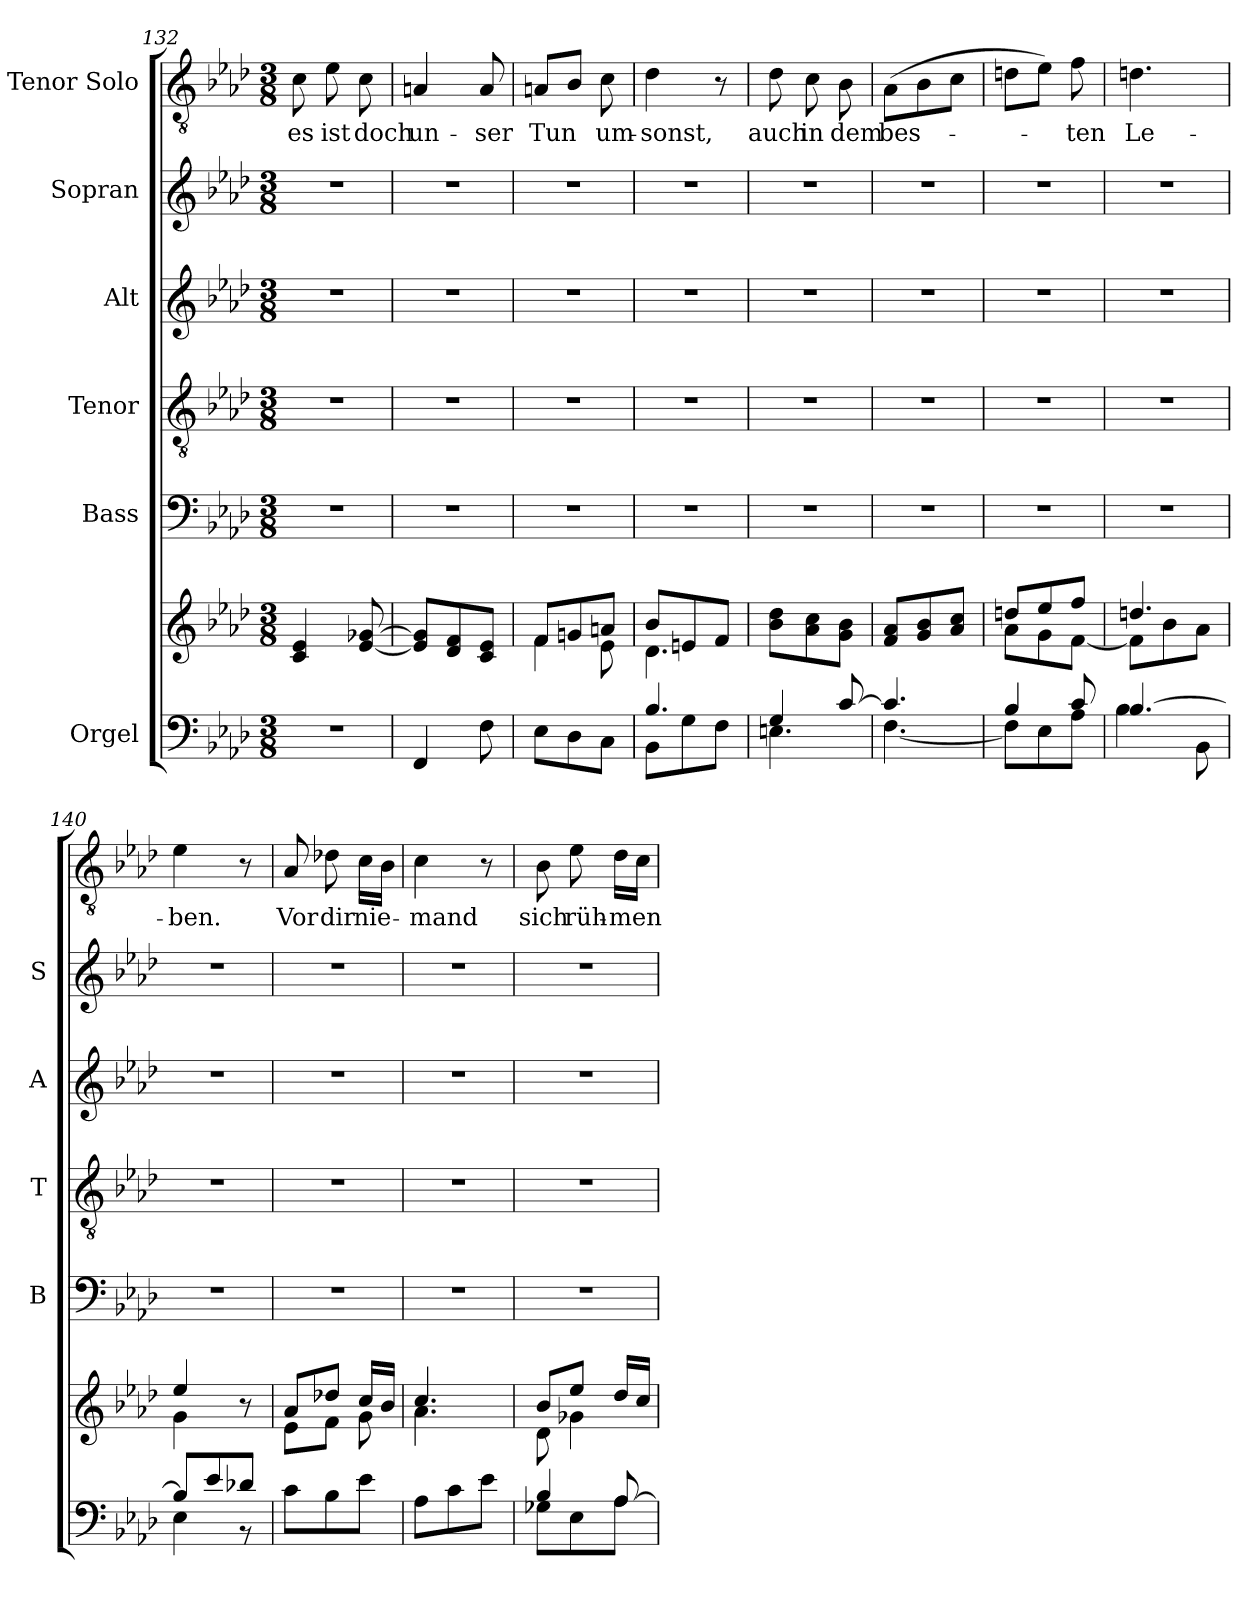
**kern	**kern	**kern	**kern	**kern	**kern	**kern	**text
*part6	*part6	*part5	*part4	*part3	*part2	*part1	*part1
*staff7	*staff6	*staff5	*staff4	*staff3	*staff2	*staff1	*staff1
*I"Orgel	*	*I"Bass	*I"Tenor	*I"Alt	*I"Sopran	*I"Tenor Solo	*
*	*	*I'B	*I'T	*I'A	*I'S	*	*
*clefF4	*clefG2	*clefF4	*clefGv2	*clefG2	*clefG2	*clefGv2	*
*k[b-e-a-d-]	*k[b-e-a-d-]	*k[b-e-a-d-]	*k[b-e-a-d-]	*k[b-e-a-d-]	*k[b-e-a-d-]	*k[b-e-a-d-]	*
*M3/8	*M3/8	*M3/8	*M3/8	*M3/8	*M3/8	*M3/8	*
=132	=132	=132	=132	=132	=132	=132	=132
4.r	4c/ 4e-/	4.r	4.r	4.r	4.r	8c\	es
.	.	.	.	.	.	8e-\	ist
.	[8e-/ [8g-X/	.	.	.	.	8c\	doch
=133	=133	=133	=133	=133	=133	=133	=133
4FF/	8e-/] 8g-/]L	4.r	4.r	4.r	4.r	4An/	un-
.	8d-/ 8f/	.	.	.	.	.	.
8F\	8c/ 8e-/J	.	.	.	.	8A/	-ser
=134	=134	=134	=134	=134	=134	=134	=134
*	*^	*	*	*	*	*	*
8E-\L	8f/L	4f\	4.r	4.r	4.r	4.r	8An/L	Tun
8D-\	8gn/	.	.	.	.	.	8B-/J	.
8C\J	8an/J	8e-\	.	.	.	.	8c\	um-
=135	=135	=135	=135	=135	=135	=135	=135	=135
*^	*	*	*	*	*	*	*	*
4.B-/	8BB-\L	8b-/L	4.d-\	4.r	4.r	4.r	4.r	4d-\	-sonst,
.	8G\	8en/	.	.	.	.	.	.	.
.	8F\J	8f/J	.	.	.	.	.	8r	.
*	*	*v	*v	*	*	*	*	*	*
=136	=136	=136	=136	=136	=136	=136	=136	=136
4G/	4.En\	8b-\ 8dd-\L	4.r	4.r	4.r	4.r	8d-\	auch
.	.	8a-\ 8cc\	.	.	.	.	8c\	in
[8c/	.	8g\ 8b-\J	.	.	.	.	8B-\	dem
!!LO:LB:g=z
=137	=137	=137	=137	=137	=137	=137	=137	=137
4.c/]	[4.F\	8f/ 8a-/L	4.r	4.r	4.r	4.r	(8A-\L	bes-
.	.	8g/ 8b-/	.	.	.	.	8B-\	.
.	.	8a-/ 8cc/J	.	.	.	.	8c\J	.
=138	=138	=138	=138	=138	=138	=138	=138	=138
*	*	*^	*	*	*	*	*	*
4B-/	8F\L]	8ddn/L	8a-\L	4.r	4.r	4.r	4.r	8dn\L	.
.	8E-\	8ee-/	8g\	.	.	.	.	8e-\J)	.
8c/	8A-\J	8ff/J	[8f\J	.	.	.	.	8f\	-ten
=139	=139	=139	=139	=139	=139	=139	=139	=139	=139
[4.B-/	4B-\	4.ddn/	8f\L]	4.r	4.r	4.r	4.r	4.dn\	Le-
.	.	.	8b-\	.	.	.	.	.	.
.	8BB-\	.	8a-\J	.	.	.	.	.	.
=140	=140	=140	=140	=140	=140	=140	=140	=140	=140
8B-/L]	4E-\	4ee-/	4g\	4.r	4.r	4.r	4.r	4e-\	-ben.
8e-/	.	.	.	.	.	.	.	.	.
8d-X/J	8r	8r	8ryy	.	.	.	.	8r	.
*v	*v	*	*	*	*	*	*	*	*
=141	=141	=141	=141	=141	=141	=141	=141	=141
8c\L	8a-/L	8e-\L	4.r	4.r	4.r	4.r	8A-/	Vor
8B-\	8dd-X/J	8f\J	.	.	.	.	8d-X\	dir
8e-\J	16cc/LL	8g\	.	.	.	.	16c\LL	nie-
.	16b-/JJ	.	.	.	.	.	16B-\JJ	.
=142	=142	=142	=142	=142	=142	=142	=142	=142
8A-\L	4.cc/	4.a-\	4.r	4.r	4.r	4.r	4c\	-mand
8c\	.	.	.	.	.	.	.	.
8e-\J	.	.	.	.	.	.	8r	.
=143	=143	=143	=143	=143	=143	=143	=143	=143
*^	*	*	*	*	*	*	*	*
4B-/	8G-X\L	8b-/L	8d-\	4.r	4.r	4.r	4.r	8B-\	sich
.	8E-\	8ee-/J	4g-X\	.	.	.	.	8e-\	rüh-
[8A-/	8A-\J	16dd-/LL	.	.	.	.	.	16d-\LL	-men
.	.	16cc/JJ	.	.	.	.	.	16c\JJ	.
*v	*v	*	*	*	*	*	*	*	*
*	*v	*v	*	*	*	*	*	*
=	=	=	=	=	=	=	=
*-	*-	*-	*-	*-	*-	*-	*-
